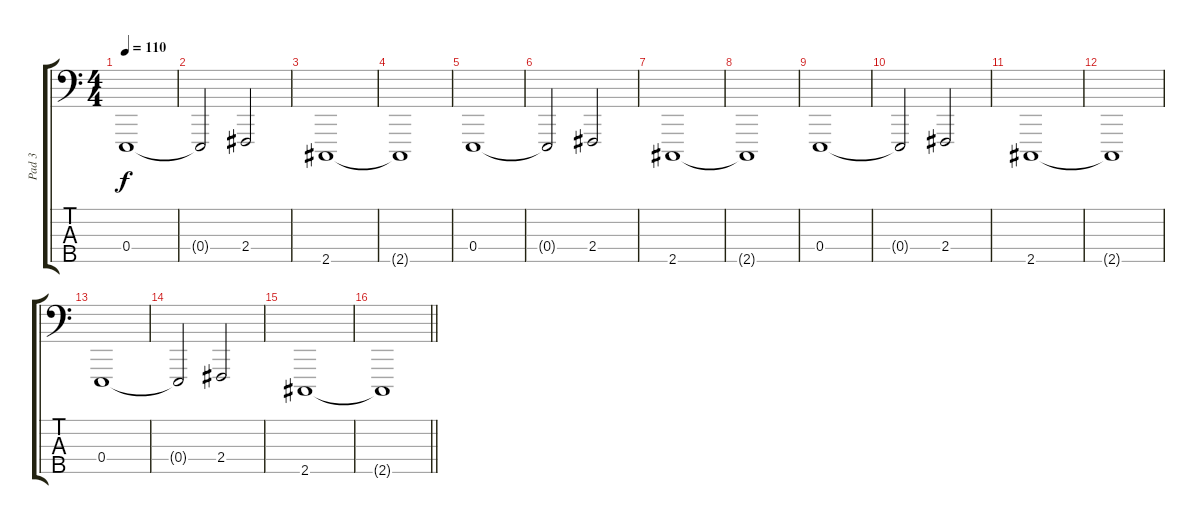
\track ("Pad 3" "Pad 3") {instrument lead2sawtooth}
\staff {score tabs}
\tuning (G2 D2 A1 E1 B0) {hide}
\ts (4 4)
\tempo 110
\clef f4
\ks c
0.4.1{dy f} |
0.4{t}.2 2.4.2 |
2.5.1 |
2.5{t}.1 |
0.4.1{volume 14} |
0.4{t}.2 2.4.2 |
2.5.1 |
2.5{t}.1 |
0.4.1 |
0.4{t}.2{volume 15} 2.4.2 |
2.5.1 |
2.5{t}.1 |
0.4.1 |
0.4{t}.2 2.4.2{volume 16} |
2.5.1 |
\barLineRight lightlight
2.5{t}.1
